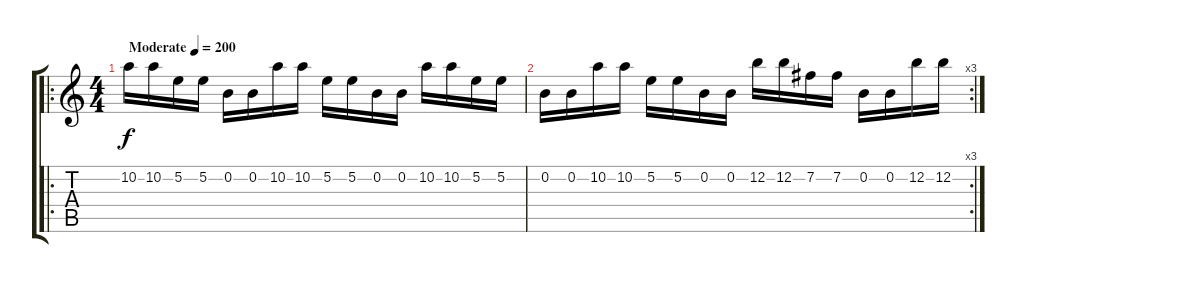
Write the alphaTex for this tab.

\track "" {instrument overdrivenguitar}
\staff {score tabs}
\tuning (E4 B3 G3 D3 A2 E2) {hide}
\ro
\ts (4 4)
\tempo (200 "Moderate")
\clef g2
\ks c
10.2.16{dy f instrument overdrivenguitar} 10.2.16 5.2.16 5.2.16 0.2.16 0.2.16 10.2.16 10.2.16 5.2.16 5.2.16 0.2.16 0.2.16 10.2.16 10.2.16 5.2.16 5.2.16 |
\rc 3
0.2.16{txt ""} 0.2.16 10.2.16 10.2.16 5.2.16 5.2.16 0.2.16 0.2.16 12.2.16 12.2.16 7.2.16 7.2.16 0.2.16 0.2.16 12.2.16 12.2.16
